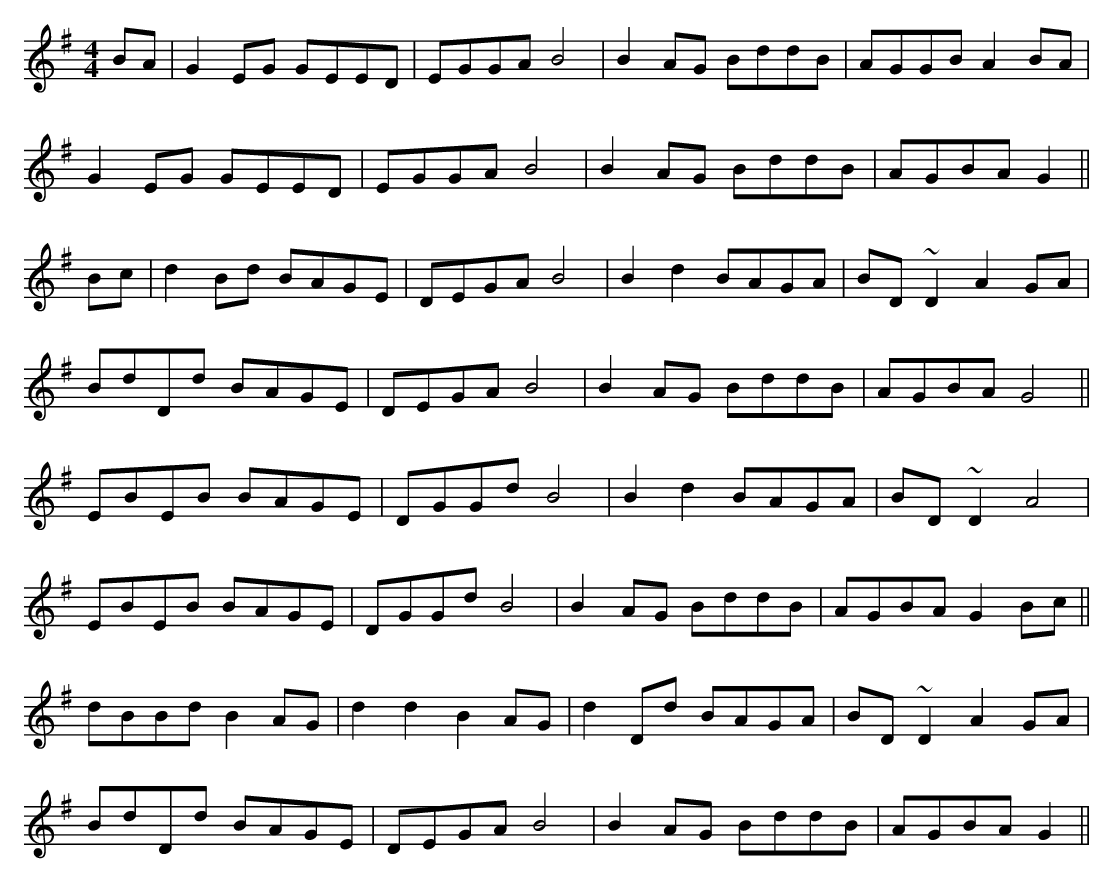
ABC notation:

X:1
M:4/4
K:G
BA|G2 EG GEED|EGGA B4|B2 AG BddB|AGGB A2 BA|
G2 EG GEED|EGGA B4|B2 AG BddB|AGBA G2||
Bc|d2Bd BAGE|DEGA B4|B2 d2 BAGA|BD ~D2 A2 GA|
BdDd BAGE|DEGA B4|B2 AG BddB|AGBA G4||
EBEB BAGE|DGGd B4|B2 d2 BAGA|BD ~D2 A4|
EBEB BAGE|DGGd B4|B2 AG BddB|AGBA G2 Bc||
dBBd B2 AG|d2 d2 B2 AG|d2 Dd BAGA|BD ~D2 A2 GA|
BdDd BAGE|DEGA B4|B2 AG BddB|AGBA G2||
